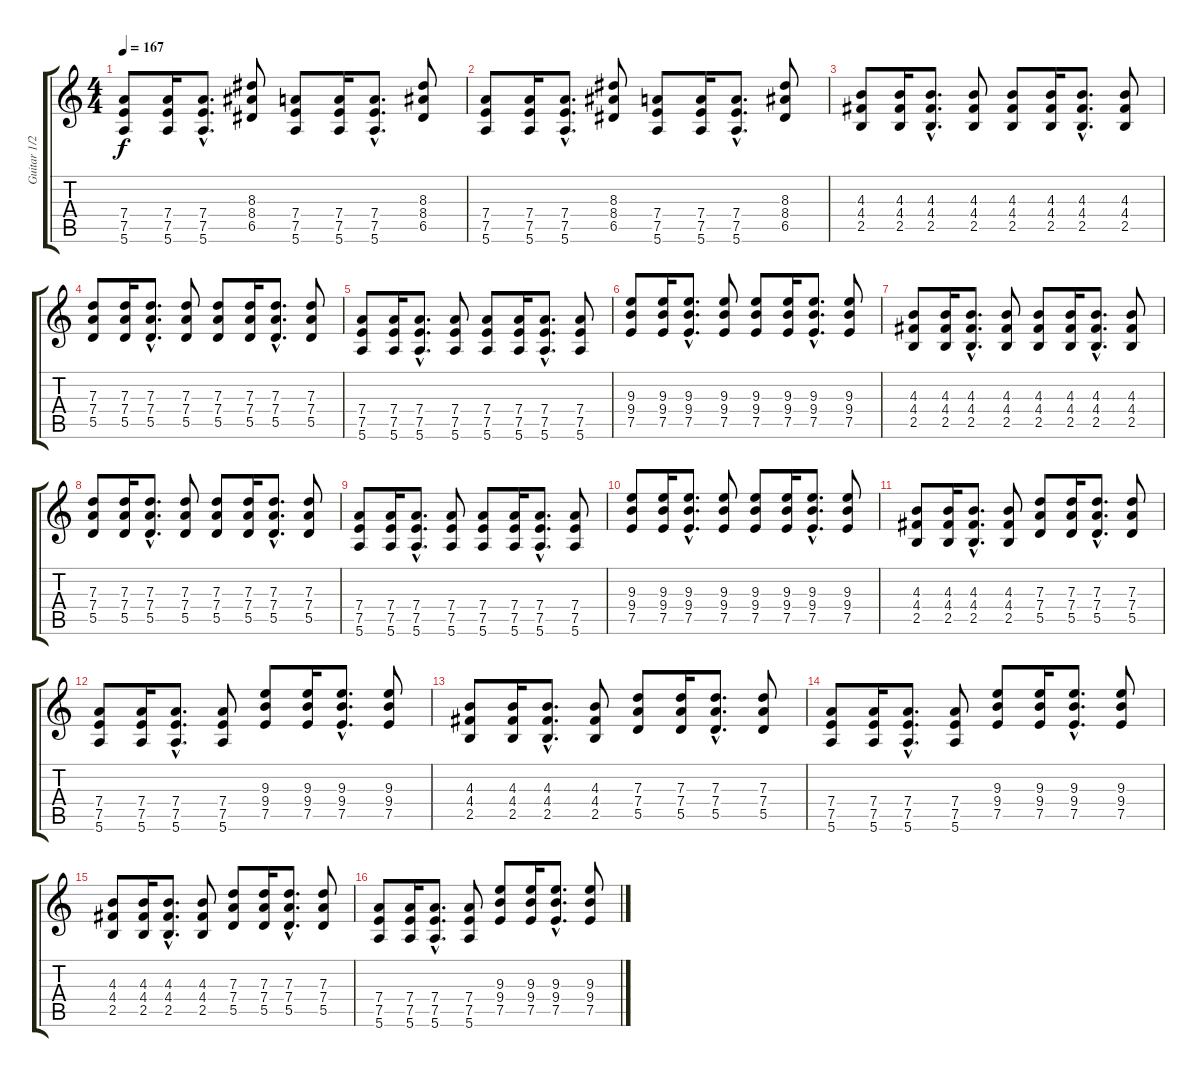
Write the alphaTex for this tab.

\track ("Guitar 1/2 - Brett Gurewitz/Greg Hetson" "Guitar 1/2") {instrument distortionguitar}
\staff {score tabs}
\tuning (E4 B3 G3 D3 A2 E2) {hide}
\ts (4 4)
\tempo 167
\clef g2
\ks c
(7.4 7.5 5.6).8{dy f} (7.4 7.5 5.6).16 (7.4{hac} 7.5{hac} 5.6{hac}).8{d} (8.3 8.4 6.5).8 (7.4 7.5 5.6).8 (7.4 7.5 5.6).16 (7.4{hac} 7.5{hac} 5.6{hac}).8{d} (8.3 8.4 6.5).8 |
(7.4 7.5 5.6).8 (7.4 7.5 5.6).16 (7.4{hac} 7.5{hac} 5.6{hac}).8{d} (8.3 8.4 6.5).8 (7.4 7.5 5.6).8 (7.4 7.5 5.6).16 (7.4{hac} 7.5{hac} 5.6{hac}).8{d} (8.3 8.4 6.5).8 |
(4.3 4.4 2.5).8 (4.3 4.4 2.5).16 (4.3{hac} 4.4{hac} 2.5{hac}).8{d} (4.3 4.4 2.5).8 (4.3 4.4 2.5).8 (4.3 4.4 2.5).16 (4.3{hac} 4.4{hac} 2.5{hac}).8{d} (4.3 4.4 2.5).8 |
(7.3 7.4 5.5).8 (7.3 7.4 5.5).16 (7.3{hac} 7.4{hac} 5.5{hac}).8{d} (7.3 7.4 5.5).8 (7.3 7.4 5.5).8 (7.3 7.4 5.5).16 (7.3{hac} 7.4{hac} 5.5{hac}).8{d} (7.3 7.4 5.5).8 |
(7.4 7.5 5.6).8 (7.4 7.5 5.6).16 (7.4{hac} 7.5{hac} 5.6{hac}).8{d} (7.4 7.5 5.6).8 (7.4 7.5 5.6).8 (7.4 7.5 5.6).16 (7.4{hac} 7.5{hac} 5.6{hac}).8{d} (7.4 7.5 5.6).8 |
(9.3 9.4 7.5).8 (9.3 9.4 7.5).16 (9.3{hac} 9.4{hac} 7.5{hac}).8{d} (9.3 9.4 7.5).8 (9.3 9.4 7.5).8 (9.3 9.4 7.5).16 (9.3{hac} 9.4{hac} 7.5{hac}).8{d} (9.3 9.4 7.5).8 |
(4.3 4.4 2.5).8 (4.3 4.4 2.5).16 (4.3{hac} 4.4{hac} 2.5{hac}).8{d} (4.3 4.4 2.5).8 (4.3 4.4 2.5).8 (4.3 4.4 2.5).16 (4.3{hac} 4.4{hac} 2.5{hac}).8{d} (4.3 4.4 2.5).8 |
(7.3 7.4 5.5).8 (7.3 7.4 5.5).16 (7.3{hac} 7.4{hac} 5.5{hac}).8{d} (7.3 7.4 5.5).8 (7.3 7.4 5.5).8 (7.3 7.4 5.5).16 (7.3{hac} 7.4{hac} 5.5{hac}).8{d} (7.3 7.4 5.5).8 |
(7.4 7.5 5.6).8 (7.4 7.5 5.6).16 (7.4{hac} 7.5{hac} 5.6{hac}).8{d} (7.4 7.5 5.6).8 (7.4 7.5 5.6).8 (7.4 7.5 5.6).16 (7.4{hac} 7.5{hac} 5.6{hac}).8{d} (7.4 7.5 5.6).8 |
(9.3 9.4 7.5).8 (9.3 9.4 7.5).16 (9.3{hac} 9.4{hac} 7.5{hac}).8{d} (9.3 9.4 7.5).8 (9.3 9.4 7.5).8 (9.3 9.4 7.5).16 (9.3{hac} 9.4{hac} 7.5{hac}).8{d} (9.3 9.4 7.5).8 |
(4.3 4.4 2.5).8 (4.3 4.4 2.5).16 (4.3{hac} 4.4{hac} 2.5{hac}).8{d} (4.3 4.4 2.5).8 (7.3 7.4 5.5).8 (7.3 7.4 5.5).16 (7.3{hac} 7.4{hac} 5.5{hac}).8{d} (7.3 7.4 5.5).8 |
(7.4 7.5 5.6).8 (7.4 7.5 5.6).16 (7.4{hac} 7.5{hac} 5.6{hac}).8{d} (7.4 7.5 5.6).8 (9.3 9.4 7.5).8 (9.3 9.4 7.5).16 (9.3{hac} 9.4{hac} 7.5{hac}).8{d} (9.3 9.4 7.5).8 |
(4.3 4.4 2.5).8 (4.3 4.4 2.5).16 (4.3{hac} 4.4{hac} 2.5{hac}).8{d} (4.3 4.4 2.5).8 (7.3 7.4 5.5).8 (7.3 7.4 5.5).16 (7.3{hac} 7.4{hac} 5.5{hac}).8{d} (7.3 7.4 5.5).8 |
(7.4 7.5 5.6).8 (7.4 7.5 5.6).16 (7.4{hac} 7.5{hac} 5.6{hac}).8{d} (7.4 7.5 5.6).8 (9.3 9.4 7.5).8 (9.3 9.4 7.5).16 (9.3{hac} 9.4{hac} 7.5{hac}).8{d} (9.3 9.4 7.5).8 |
(4.3 4.4 2.5).8 (4.3 4.4 2.5).16 (4.3{hac} 4.4{hac} 2.5{hac}).8{d} (4.3 4.4 2.5).8 (7.3 7.4 5.5).8 (7.3 7.4 5.5).16 (7.3{hac} 7.4{hac} 5.5{hac}).8{d} (7.3 7.4 5.5).8 |
(7.4 7.5 5.6).8 (7.4 7.5 5.6).16 (7.4{hac} 7.5{hac} 5.6{hac}).8{d} (7.4 7.5 5.6).8 (9.3 9.4 7.5).8 (9.3 9.4 7.5).16 (9.3{hac} 9.4{hac} 7.5{hac}).8{d} (9.3 9.4 7.5).8
